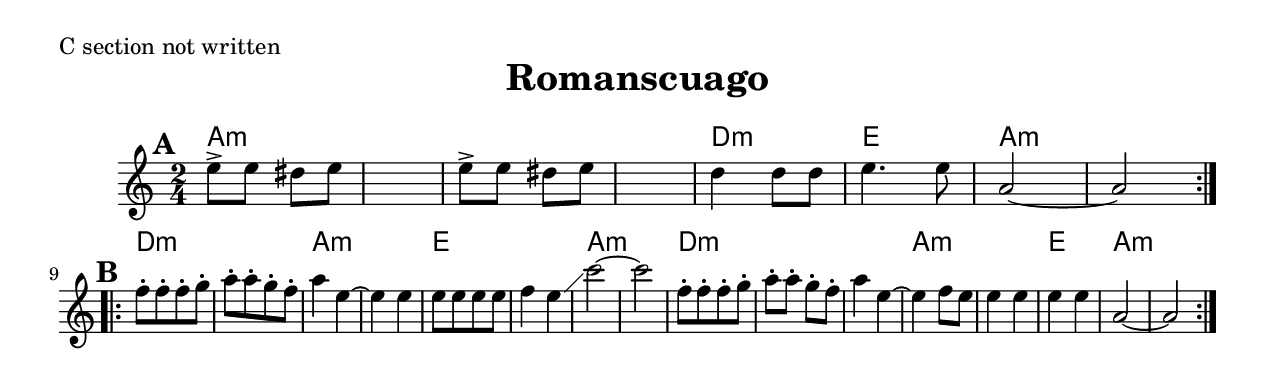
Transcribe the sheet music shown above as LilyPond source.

\version "2.18.0"
\include "english.ly"
\paper{
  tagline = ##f
  print-all-headers = ##t
  #(set-paper-size "letter")
}
date = #(strftime "%d-%m-%Y" (localtime (current-time)))

%\markup{ \italic{ " Updated " \date  }  }

\markup{ C section not written }

%#################################### Melody ########################
melody = \relative c'' {
  \clef treble
  \key a \minor
  \time 2/4
  \set Score.markFormatter = #format-mark-box-alphabet

  %\partial 16*3 a16 d f   %lead in notes

  \repeat volta 2{
  \mark \default
    e8->  e ds e
    s2
    e8-> e ds e
    s2

    d4 d8 d
    e4. e8
    a,2~
    a2
    \break
  }
  %\alternative { { }{ } }

  \repeat volta 2{
  \mark \default
    f'8-.  [f-. f-. g-.]
    a8-. [a-. g-. f-.]
    a4 e~
    e4 e

    e8 [e e e ] %was [f e e e]
    f4 e
    \glissando c'2~
    c2

    f,8-.  [f-. f-. g-.]
    a8-. a-. g-. f-.
    a4 e~
    e4 f8 e

    e4 e %d4 d
    e4 e
    a,2~
    a2
  }
  % \alternative { { }{ } }

}
%################################# Lyrics #####################
%\addlyrics{  }
%################################# Chords #######################
harmonies = \chordmode {
  a2:m s2*3
  d2:m
  e2
  a2:m s2
  %b
  d2:m s2
  a2:m s2
  e2 s2
  a2:m s2
  d2:m s2*2
  a2:m s2
  e2
  a2:m

  %{old chords
   a2:m
    s2*3
    d2:m
    e2
    a2
    s2
    %b part
    d2:m
    s2
    a2
    s2*3
    f2
    s2
    d2:m
    s2*2
    a2:m
    s2
    e2
    a2:m
  %}

}


\score {
  <<
    \new ChordNames {
      \set chordChanges = ##t
      \harmonies
    }
    \new Staff
    \melody
  >>
  \header{
    title= "Romanscuago"
    subtitle=""
    composer= ""
    instrument =""
    arranger= ""
  }
  \layout{indent = 1.0\cm}
  \midi {
    \tempo 4 = 120

    % \midi { }
  }
}
%{
% more verses:
\markup{}
\markup {
  \fill-line {
    \hspace #0.1 % distance from left margin
    \column {
      \line { "1."
        \column {
          ""
        }
      }
      \hspace #0.2 % vertical distance between verses
      \line { "2."
        \column {
         ""
        }
      }
    }
    \hspace #0.1  % horiz. distance between columns
    \column {
      \line { "3."
        \column {
          ""
        }
      }
      \hspace #0.2 % distance between verses
      \line { "4."
        \column {
         ""
        }
      }
    }
    \hspace #0.1 % distance to right margin
  }
}

%}
